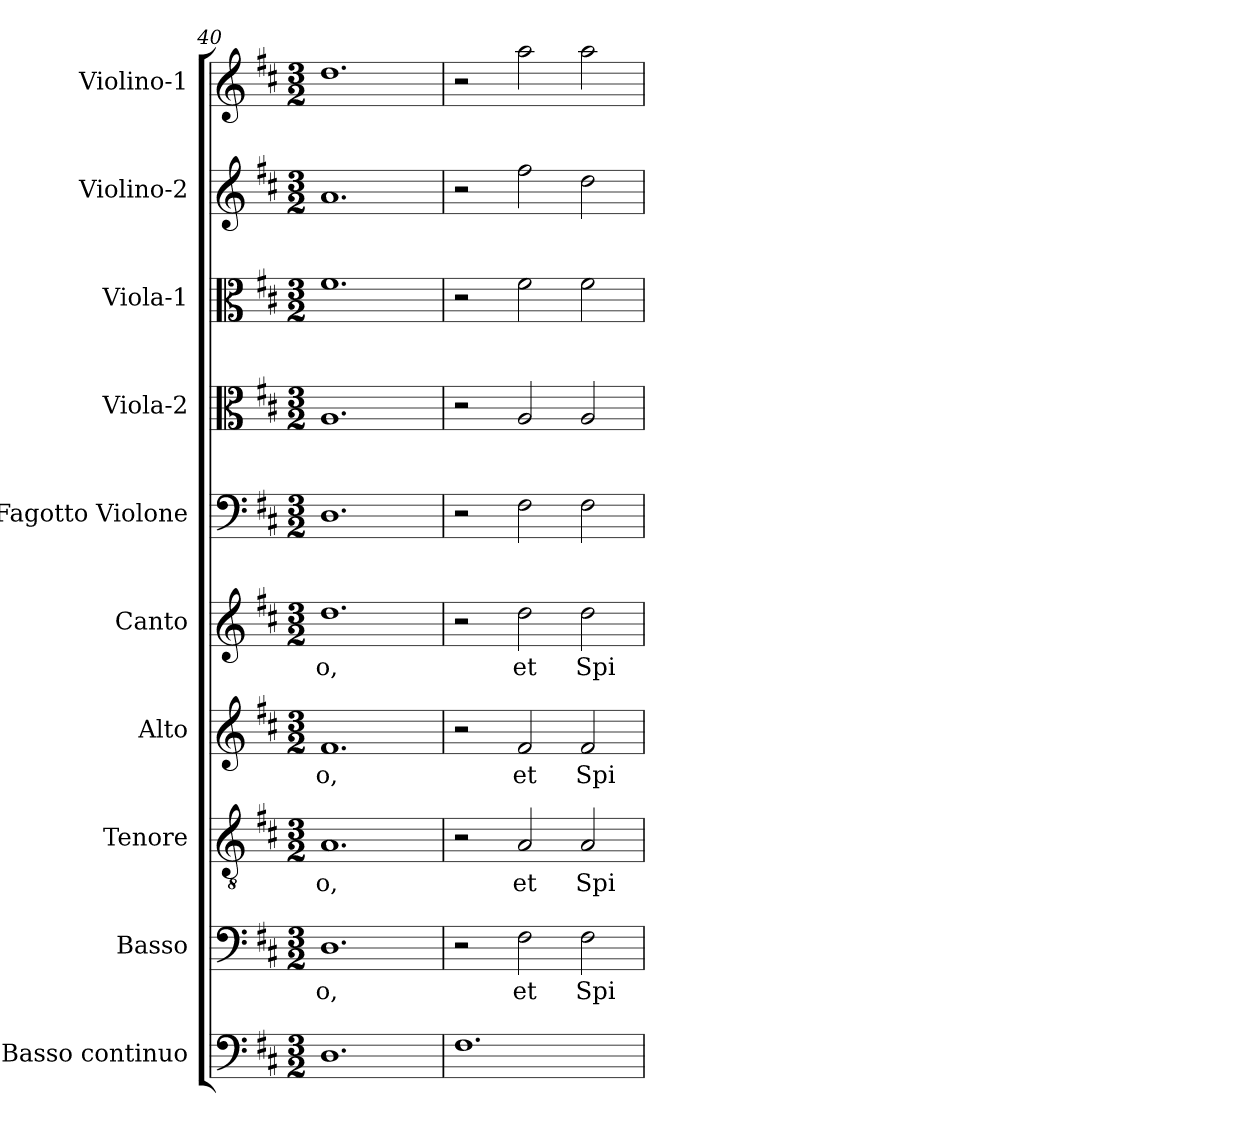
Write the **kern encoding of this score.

**kern	**kern	**text	**kern	**text	**kern	**text	**kern	**text	**kern	**kern	**kern	**kern	**kern
*part10	*part9	*part9	*part8	*part8	*part7	*part7	*part6	*part6	*part5	*part4	*part3	*part2	*part1
*staff10	*staff9	*staff9	*staff8	*staff8	*staff7	*staff7	*staff6	*staff6	*staff5	*staff4	*staff3	*staff2	*staff1
*I"Basso continuo	*I"Basso	*	*I"Tenore	*	*I"Alto	*	*I"Canto	*	*I"Fagotto Violone	*I"Viola-2	*I"Viola-1	*I"Violino-2	*I"Violino-1
*I'BC	*I'B	*	*I'T	*	*I'A	*	*I'C	*	*I'Fg	*I'Va2	*I'Va1	*I'Vi2	*I'Vi1
*clefF4	*clefF4	*	*clefGv2	*	*clefG2	*	*clefG2	*	*clefF4	*clefC3	*clefC3	*clefG2	*clefG2
*k[f#c#]	*k[f#c#]	*	*k[f#c#]	*	*k[f#c#]	*	*k[f#c#]	*	*k[f#c#]	*k[f#c#]	*k[f#c#]	*k[f#c#]	*k[f#c#]
*D:	*D:	*	*D:	*	*D:	*	*D:	*	*D:	*D:	*D:	*D:	*D:
*M3/2	*M3/2	*	*M3/2	*	*M3/2	*	*M3/2	*	*M3/2	*M3/2	*M3/2	*M3/2	*M3/2
=40	=40	=40	=40	=40	=40	=40	=40	=40	=40	=40	=40	=40	=40
!	!	!LO:LY:b	!	!	!	!	!	!	!	!	!	!	!
!	!	!	!	!LO:LY:b	!	!	!	!	!	!	!	!	!
!	!	!	!	!	!	!LO:LY:b	!	!	!	!	!	!	!
!	!	!	!	!	!	!	!	!LO:LY:b	!	!	!	!	!
1.D	1.D	-o,	1.A	-o,	1.f#	-o,	1.dd	-o,	1.D	1.A	1.f#	1.a	1.dd
=41	=41	=41	=41	=41	=41	=41	=41	=41	=41	=41	=41	=41	=41
1.F#	2r	.	2r	.	2r	.	2r	.	2r	2r	2r	2r	2r
!	!	!LO:LY:b	!	!	!	!	!	!	!	!	!	!	!
!	!	!	!	!LO:LY:b	!	!	!	!	!	!	!	!	!
!	!	!	!	!	!	!LO:LY:b	!	!	!	!	!	!	!
!	!	!	!	!	!	!	!	!LO:LY:b	!	!	!	!	!
.	2F#\	et	2A/	et	2f#/	et	2dd\	et	2F#\	2A/	2f#\	2ff#\	2aa\
!	!	!LO:LY:b	!	!	!	!	!	!	!	!	!	!	!
!	!	!	!	!LO:LY:b	!	!	!	!	!	!	!	!	!
!	!	!	!	!	!	!LO:LY:b	!	!	!	!	!	!	!
!	!	!	!	!	!	!	!	!LO:LY:b	!	!	!	!	!
.	2F#\	Spi-	2A/	Spi-	2f#/	Spi-	2dd\	Spi-	2F#\	2A/	2f#\	2dd\	2aa\
=	=	=	=	=	=	=	=	=	=	=	=	=	=
*-	*-	*-	*-	*-	*-	*-	*-	*-	*-	*-	*-	*-	*-
